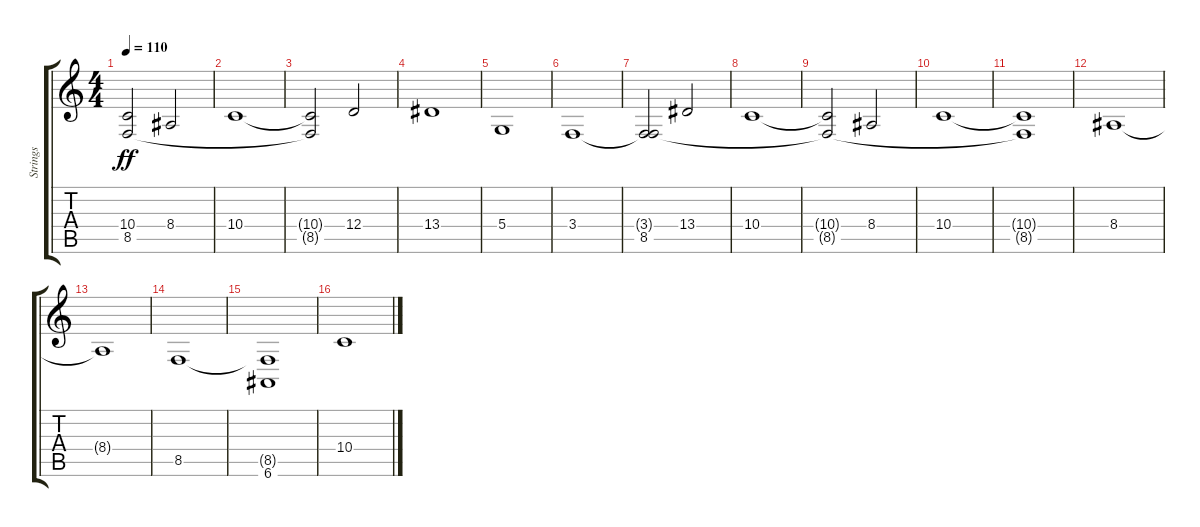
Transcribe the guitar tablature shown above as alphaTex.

\track ("Strings" "Strings") {instrument stringensemble1}
\staff {score tabs}
\tuning (E4 B3 G3 D3 A2 E2) {hide}
\ts (4 4)
\tempo 110
\clef g2
\ks c
(10.4{t} 8.5{t}).2{dy ff} 8.4.2 |
10.4.1 |
(10.4{t} 8.5{t}).2 12.4.2 |
13.4.1 |
5.4.1 |
3.4.1 |
(3.4{t} 8.5).2 13.4.2 |
10.4.1 |
(10.4{t} 8.5{t}).2 8.4.2 |
10.4.1 |
(10.4{t} 8.5{t}).1 |
8.4.1 |
8.4{t}.1 |
8.5.1 |
(8.5{t} 6.6).1 |
10.4.1
